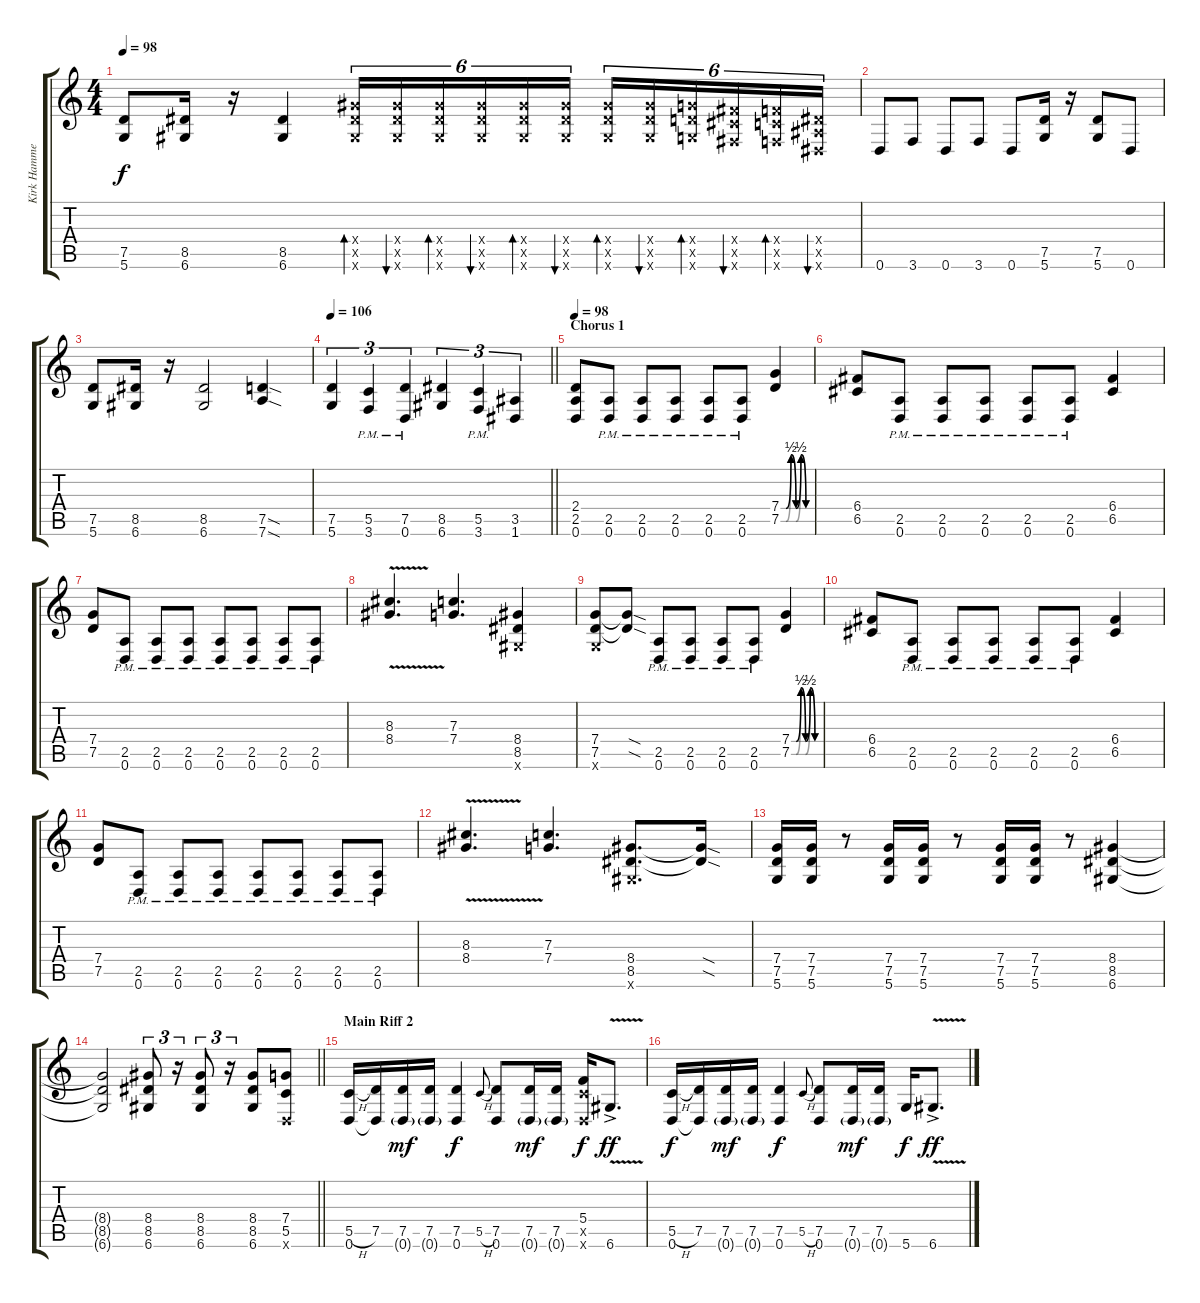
\track ("Kirk Hammett (Guitar Lead)" "Kirk Hamme") {instrument distortionguitar}
\staff {score tabs}
\tuning (D4 A3 F3 C3 G2 D2) {hide}
\ts (4 4)
\tempo 98
\clef g2
\ks c
(7.5 5.6).8{dy f} (8.5 6.6).16 r.16 (8.5 6.6).4 (8.4{x} 8.5{x} 6.6{x}).16{tu (6 4) bd 60} (8.4{x} 8.5{x} 6.6{x}).16{tu (6 4) bu 60} (8.4{x} 8.5{x} 6.6{x}).16{tu (6 4) bd 60} (8.4{x} 8.5{x} 6.6{x}).16{tu (6 4) bu 60} (8.4{x} 8.5{x} 6.6{x}).16{tu (6 4) bd 60} (8.4{x} 8.5{x} 6.6{x}).16{tu (6 4) bu 60} (8.4{x} 8.5{x} 6.6{x}).16{tu (6 4) bd 60} (8.4{x} 8.5{x} 6.6{x}).16{tu (6 4) bu 60} (7.4{x} 7.5{x} 5.6{x}).16{tu (6 4) bd 60} (6.4{x} 6.5{x} 4.6{x}).16{tu (6 4) bu 60} (5.4{x} 5.5{x} 3.6{x}).16{tu (6 4) bd 60} (3.4{x} 3.5{x} 1.6{x}).16{tu (6 4) bu 60} |
0.6.8 3.6.8 0.6.8 3.6.8 0.6.8 (7.5 5.6).16 r.16 (7.5 5.6).8 0.6.8 |
(7.5 5.6).8 (8.5 6.6).16 r.16 (8.5 6.6).2 (7.5{sod} 7.6{sod}).4 |
\tempo 106
\barLineRight lightlight
(7.5 5.6).4{tu (3 2)} (5.5{pm} 3.6{pm}).4{tu (3 2)} (7.5{pm} 0.6{pm}).4{tu (3 2)} (8.5 6.6).4{tu (3 2)} (5.5{pm} 3.6{pm}).4{tu (3 2)} (3.5 1.6).4{tu (3 2)} |
\section ("" "Chorus 1")
\tempo 98
(2.4 2.5 0.6).8 (2.5{pm} 0.6{pm}).8 (2.5{pm} 0.6{pm}).8 (2.5{pm} 0.6{pm}).8 (2.5{pm} 0.6{pm}).8 (2.5{pm} 0.6{pm}).8 (7.4{be (custom 0 0 10 0 20 2 30 0 40 2 50 0 60 0)} 7.5{be (custom 0 0 10 0 20 2 30 0 40 2 50 0 60 0)}).4 |
(6.4 6.5).8 (2.5{pm} 0.6{pm}).8 (2.5{pm} 0.6{pm}).8 (2.5{pm} 0.6{pm}).8 (2.5{pm} 0.6{pm}).8 (2.5{pm} 0.6{pm}).8 (6.4 6.5).4 |
(7.4 7.5).8 (2.5{pm} 0.6{pm}).8 (2.5{pm} 0.6{pm}).8 (2.5{pm} 0.6{pm}).8 (2.5{pm} 0.6{pm}).8 (2.5{pm} 0.6{pm}).8 (2.5{pm} 0.6{pm}).8 (2.5{pm} 0.6{pm}).8 |
(8.3{v} 8.4{v}).4{d} (7.3 7.4).4{d} (8.4 8.5 6.6{x}).4 |
(7.4 7.5 5.6{x}).8 (7.4{sod t} 7.5{sod t}).8 (2.5{pm} 0.6{pm}).8 (2.5{pm} 0.6{pm}).8 (2.5{pm} 0.6{pm}).8 (2.5{pm} 0.6{pm}).8 (7.4{be (custom 0 0 10 0 20 2 30 0 40 2 50 0 60 0)} 7.5{be (custom 0 0 10 0 20 2 30 0 40 2 50 0 60 0)}).4 |
(6.4 6.5).8 (2.5{pm} 0.6{pm}).8 (2.5{pm} 0.6{pm}).8 (2.5{pm} 0.6{pm}).8 (2.5{pm} 0.6{pm}).8 (2.5{pm} 0.6{pm}).8 (6.4 6.5).4 |
(7.4 7.5).8 (2.5{pm} 0.6{pm}).8 (2.5{pm} 0.6{pm}).8 (2.5{pm} 0.6{pm}).8 (2.5{pm} 0.6{pm}).8 (2.5{pm} 0.6{pm}).8 (2.5{pm} 0.6{pm}).8 (2.5{pm} 0.6{pm}).8 |
(8.3{v} 8.4{v}).4{d} (7.3 7.4).4{d} (8.4 8.5 6.6{x}).8{d} (8.4{sod t} 8.5{sod t}).16 |
(7.4 7.5 5.6).16 (7.4 7.5 5.6).16 r.8 (7.4 7.5 5.6).16 (7.4 7.5 5.6).16 r.8 (7.4 7.5 5.6).16 (7.4 7.5 5.6).16 r.8 (8.4 8.5 6.6).4 |
\barLineRight lightlight
(8.4{t} 8.5{t} 6.6{t}).2 (8.4 8.5 6.6).8{tu (3 2)} r.16{tu (3 2)} (8.4 8.5 6.6).8{tu (3 2)} r.16{tu (3 2)} (8.4 8.5 6.6).8 (7.4 5.5 0.6{x}).8 |
\section ("" "Main Riff 2")
(5.5{h} 0.6).16 (7.5 0.6{t}).16 (7.5 0.6{g}).16{dy mf} (7.5 0.6{g}).16 (7.5 0.6).4{dy f} 5.5{h}.8{gr onbeat} (7.5 0.6).8 (7.5 0.6{g}).16{dy mf} (7.5 0.6{g}).16 (5.4 5.5{x} 0.6{x}).16{dy f} 6.6{v ac}.8{d dy ff} |
(5.5{h} 0.6).16{dy f} (7.5 0.6{t}).16 (7.5 0.6{g}).16{dy mf} (7.5 0.6{g}).16 (7.5 0.6).4{dy f} 5.5{h}.8{gr onbeat} (7.5 0.6).8 (7.5 0.6{g}).16{dy mf} (7.5 0.6{g}).16 5.6.16{dy f} 6.6{v ac}.8{d dy ff}
